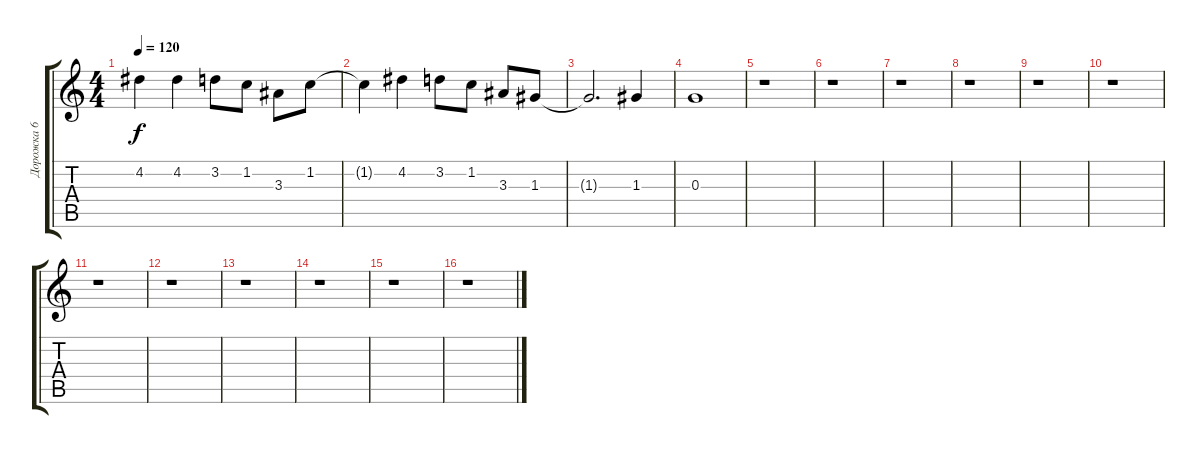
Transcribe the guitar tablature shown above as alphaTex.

\track ("Дорожка 6" "Дорожка 6") {instrument distortionguitar}
\staff {score tabs}
\tuning (E4 B3 G3 D3 A2 E2) {hide}
\ts (4 4)
\tempo 120
\clef g2
\ks c
4.2.4{dy f} 4.2.4 3.2.8 1.2.8 3.3.8 1.2.8 |
1.2{t}.4 4.2.4 3.2.8 1.2.8 3.3.8 1.3.8 |
1.3{t}.2{d} 1.3.4 |
0.3.1 |
r.1 |
r.1 |
r.1 |
r.1 |
r.1 |
r.1 |
r.1 |
r.1 |
r.1 |
r.1 |
r.1 |
r.1
